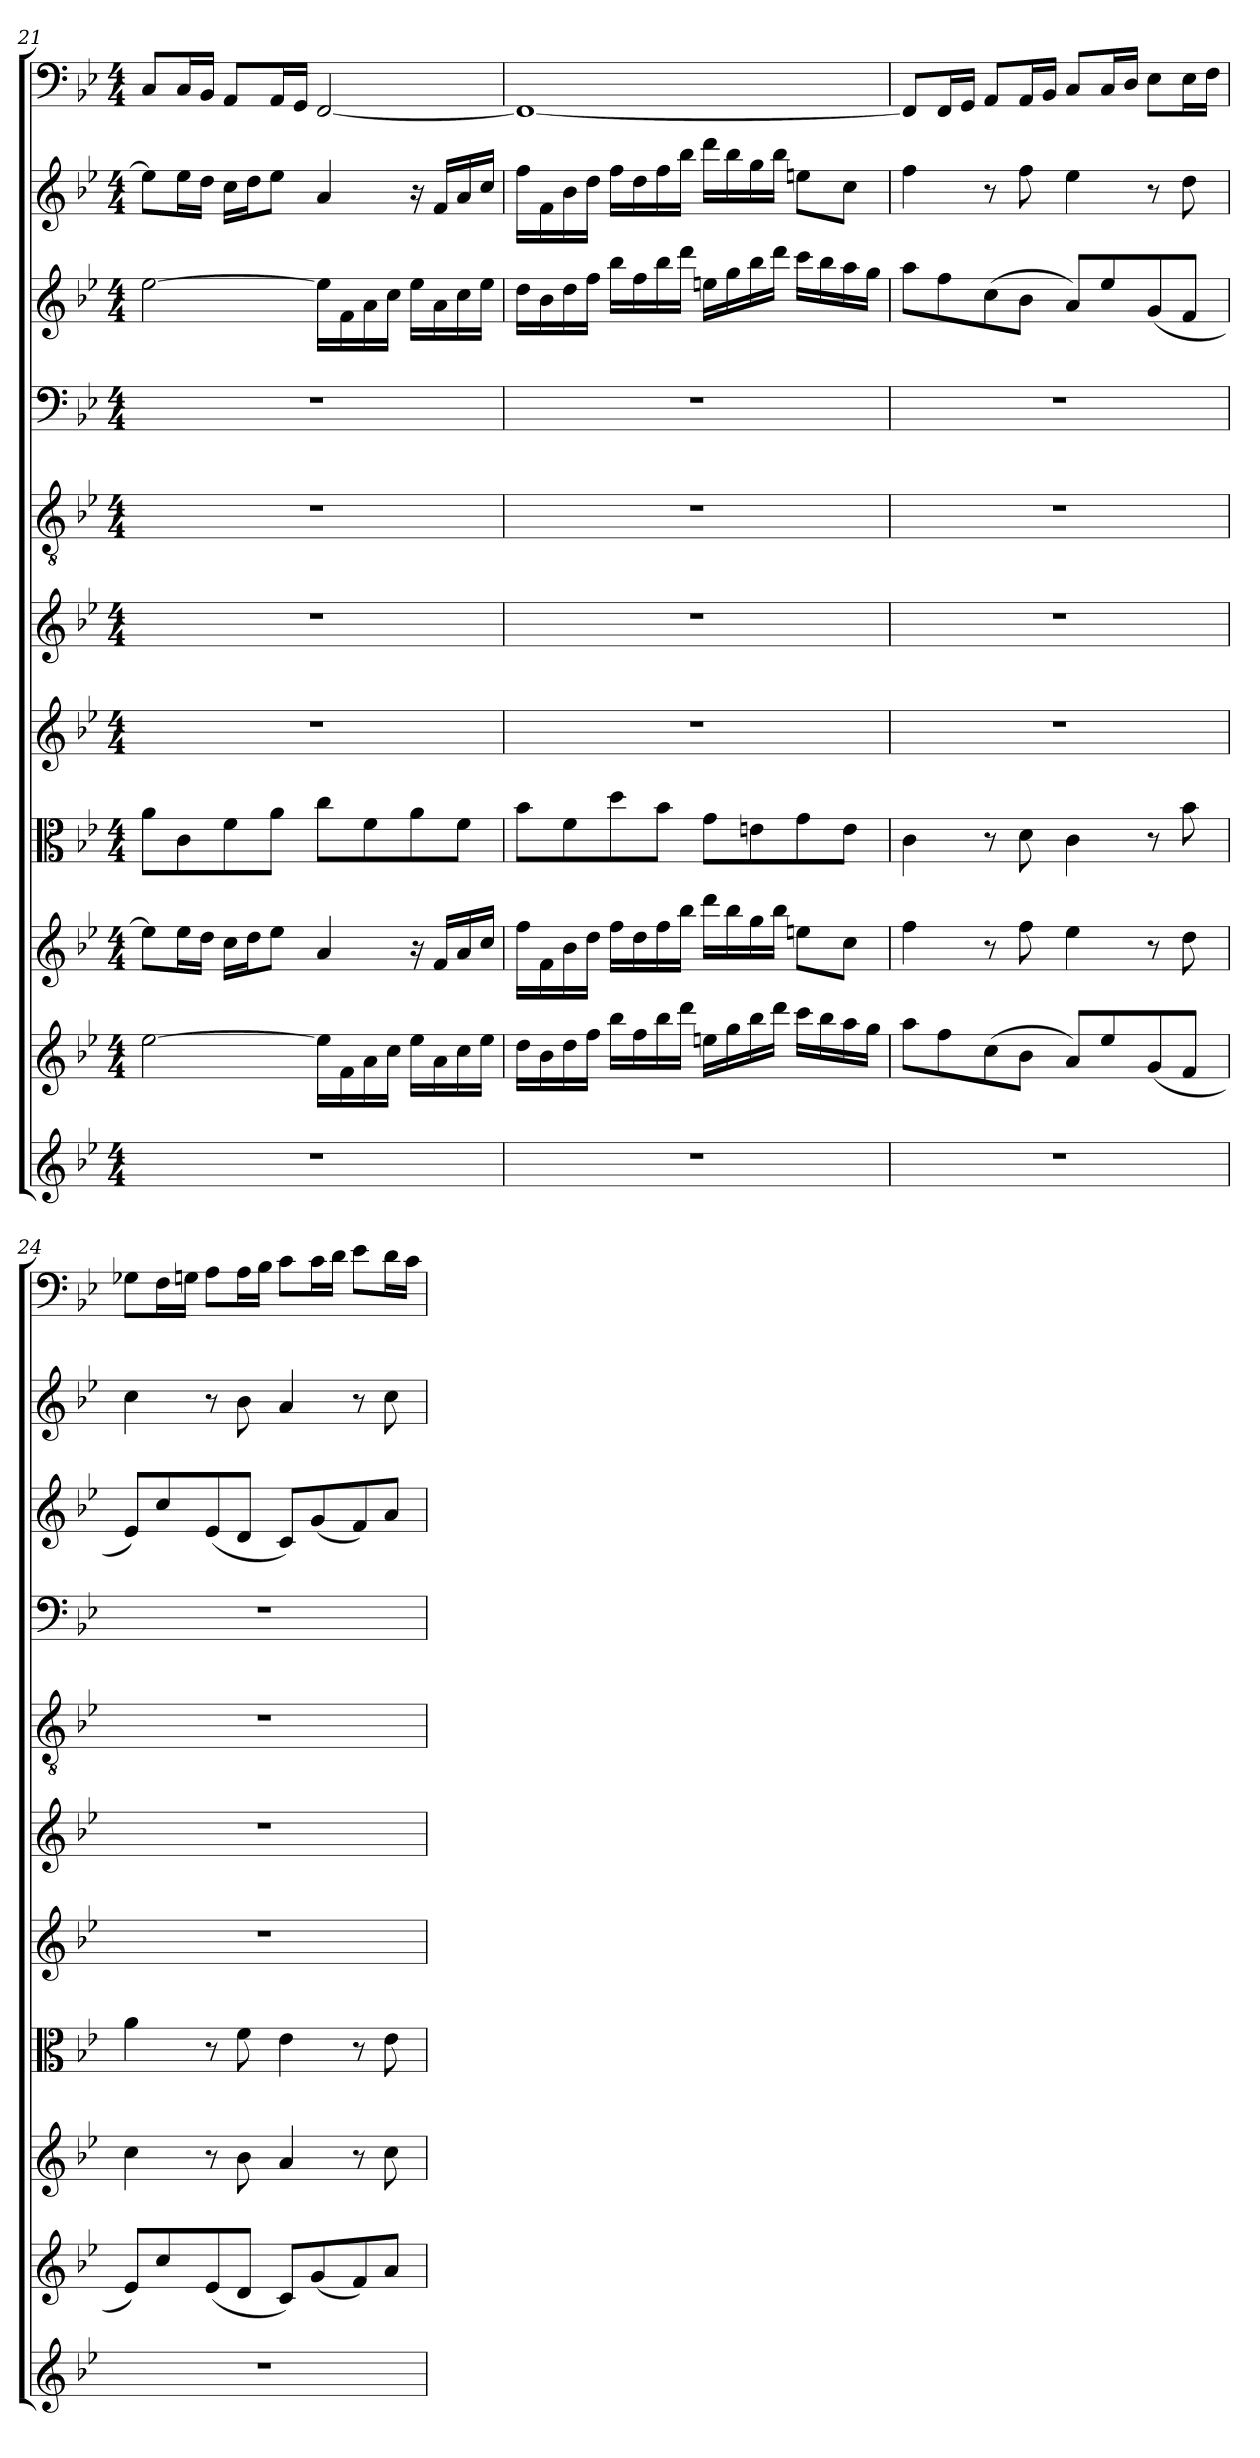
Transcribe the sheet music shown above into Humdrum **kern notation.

**kern	**kern	**kern	**kern	**kern	**kern	**kern	**kern	**kern	**kern	**kern
*part11	*part10	*part9	*part8	*part7	*part6	*part5	*part4	*part3	*part2	*part1
*staff11	*staff10	*staff9	*staff8	*staff7	*staff6	*staff5	*staff4	*staff3	*staff2	*staff1
*clefG2	*clefG2	*clefG2	*clefC3	*clefG2	*clefG2	*clefGv2	*clefF4	*clefG2	*clefG2	*clefF4
*k[b-e-]	*k[b-e-]	*k[b-e-]	*k[b-e-]	*k[b-e-]	*k[b-e-]	*k[b-e-]	*k[b-e-]	*k[b-e-]	*k[b-e-]	*k[b-e-]
*g:	*g:	*g:	*g:	*g:	*g:	*g:	*g:	*g:	*g:	*g:
*M4/4	*M4/4	*M4/4	*M4/4	*M4/4	*M4/4	*M4/4	*M4/4	*M4/4	*M4/4	*M4/4
=21	=21	=21	=21	=21	=21	=21	=21	=21	=21	=21
1r	[2ee-\	8ee-\L]	8a\L	1r	1r	1r	1r	[2ee-\	8ee-\L]	8C/L
.	.	16ee-\L	8c\	.	.	.	.	.	16ee-\L	16C/L
.	.	16dd\JJ	.	.	.	.	.	.	16dd\JJ	16BB-/JJ
.	.	16cc\LL	8f\	.	.	.	.	.	16cc\LL	8AA/L
.	.	16dd\J	.	.	.	.	.	.	16dd\J	.
.	.	8ee-\J	8a\J	.	.	.	.	.	8ee-\J	16AA/L
.	.	.	.	.	.	.	.	.	.	16GG/JJ
.	16ee-\LL]	4a/	8cc\L	.	.	.	.	16ee-\LL]	4a/	[2FF/
.	16f\	.	.	.	.	.	.	16f\	.	.
.	16a\	.	8f\	.	.	.	.	16a\	.	.
.	16cc\JJ	.	.	.	.	.	.	16cc\JJ	.	.
.	16ee-\LL	16r	8a\	.	.	.	.	16ee-\LL	16r	.
.	16a\	16f/LL	.	.	.	.	.	16a\	16f/LL	.
.	16cc\	16a/	8f\J	.	.	.	.	16cc\	16a/	.
.	16ee-\JJ	16cc/JJ	.	.	.	.	.	16ee-\JJ	16cc/JJ	.
=22	=22	=22	=22	=22	=22	=22	=22	=22	=22	=22
1r	16dd\LL	16ff\LL	8b-\L	1r	1r	1r	1r	16dd\LL	16ff\LL	1FF/_
.	16b-\	16f\	.	.	.	.	.	16b-\	16f\	.
.	16dd\	16b-\	8f\	.	.	.	.	16dd\	16b-\	.
.	16ff\JJ	16dd\JJ	.	.	.	.	.	16ff\JJ	16dd\JJ	.
.	16bb-\LL	16ff\LL	8dd\	.	.	.	.	16bb-\LL	16ff\LL	.
.	16ff\	16dd\	.	.	.	.	.	16ff\	16dd\	.
.	16bb-\	16ff\	8b-\J	.	.	.	.	16bb-\	16ff\	.
.	16ddd\JJ	16bb-\JJ	.	.	.	.	.	16ddd\JJ	16bb-\JJ	.
.	16een\LL	16ddd\LL	8g\L	.	.	.	.	16een\LL	16ddd\LL	.
.	16gg\	16bb-\	.	.	.	.	.	16gg\	16bb-\	.
.	16bb-\	16gg\	8en\	.	.	.	.	16bb-\	16gg\	.
.	16ddd\JJ	16bb-\JJ	.	.	.	.	.	16ddd\JJ	16bb-\JJ	.
.	16ccc\LL	8een\L	8g\	.	.	.	.	16ccc\LL	8een\L	.
.	16bb-\	.	.	.	.	.	.	16bb-\	.	.
.	16aa\	8cc\J	8e\J	.	.	.	.	16aa\	8cc\J	.
.	16gg\JJ	.	.	.	.	.	.	16gg\JJ	.	.
=23	=23	=23	=23	=23	=23	=23	=23	=23	=23	=23
1r	8aa\L	4ff\	4c\	1r	1r	1r	1r	8aa\L	4ff\	8FF/L]
.	8ff\	.	.	.	.	.	.	8ff\	.	16FF/L
.	.	.	.	.	.	.	.	.	.	16GG/JJ
.	(8cc\	8r	8r	.	.	.	.	(8cc\	8r	8AA/L
.	8b-\J	8ff\	8d\	.	.	.	.	8b-\J	8ff\	16AA/L
.	.	.	.	.	.	.	.	.	.	16BB-/JJ
.	8a/L)	4ee-\	4c\	.	.	.	.	8a/L)	4ee-\	8C/L
.	8ee-/	.	.	.	.	.	.	8ee-/	.	16C/L
.	.	.	.	.	.	.	.	.	.	16D/JJ
.	(8g/	8r	8r	.	.	.	.	(8g/	8r	8E-\L
.	8f/J	8dd\	8b-\	.	.	.	.	8f/J	8dd\	16E-\L
.	.	.	.	.	.	.	.	.	.	16F\JJ
=24	=24	=24	=24	=24	=24	=24	=24	=24	=24	=24
1r	8e-/L)	4cc\	4a\	1r	1r	1r	1r	8e-/L)	4cc\	8G-X\L
.	8cc/	.	.	.	.	.	.	8cc/	.	16F\L
.	.	.	.	.	.	.	.	.	.	16Gn\JJ
.	(8e-/	8r	8r	.	.	.	.	(8e-/	8r	8A\L
.	8d/J	8b-\	8f\	.	.	.	.	8d/J	8b-\	16A\L
.	.	.	.	.	.	.	.	.	.	16B-\JJ
.	8c/L)	4a/	4e-\	.	.	.	.	8c/L)	4a/	8c\L
.	(8g/	.	.	.	.	.	.	(8g/	.	16c\L
.	.	.	.	.	.	.	.	.	.	16d\JJ
.	8f/)	8r	8r	.	.	.	.	8f/)	8r	8e-\L
.	8a/J	8cc\	8e-\	.	.	.	.	8a/J	8cc\	16d\L
.	.	.	.	.	.	.	.	.	.	16c\JJ
=	=	=	=	=	=	=	=	=	=	=
*-	*-	*-	*-	*-	*-	*-	*-	*-	*-	*-
